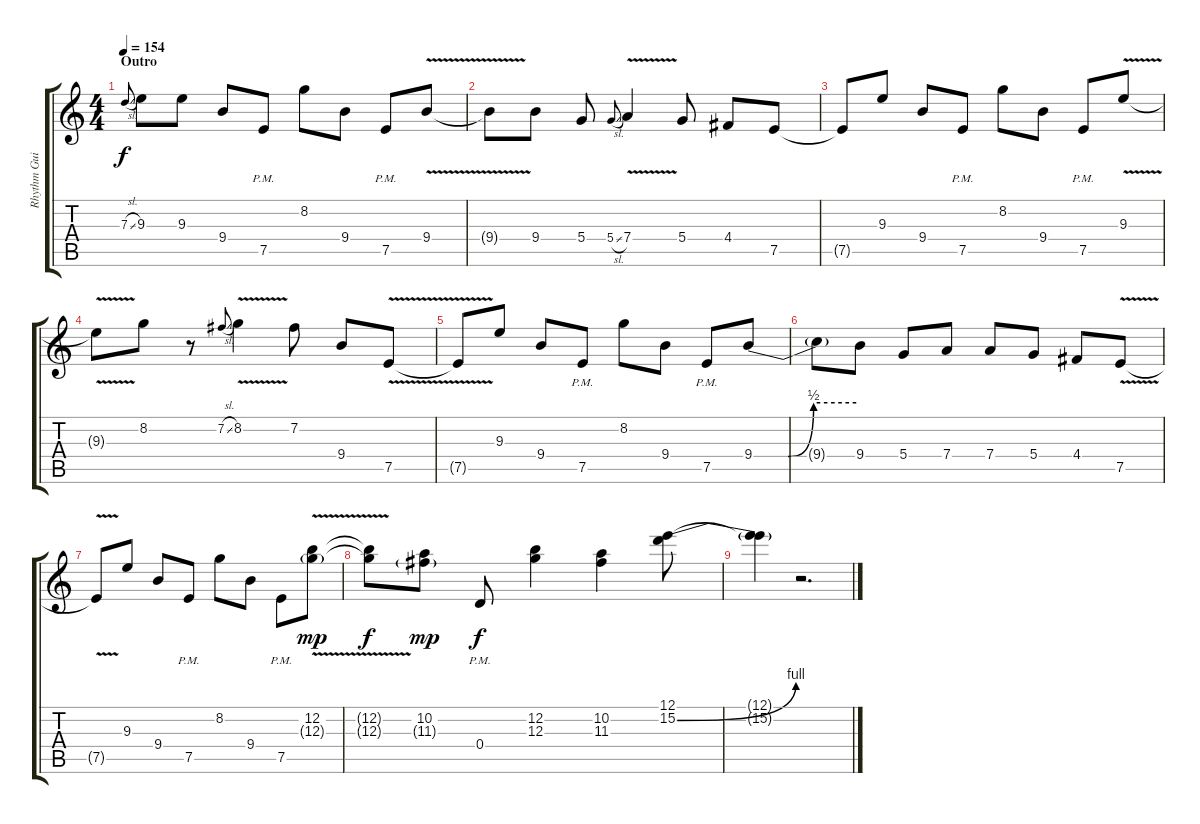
\track ("Rhythm Guitar II" "Rhythm Gui") {instrument overdrivenguitar}
\staff {score tabs}
\tuning (E4 B3 G3 D3 A2 E2) {hide}
\ts (4 4)
\section ("" "Outro")
\tempo 154
\clef g2
\ks c
7.3{sl}.8{gr onbeat dy f} 9.3.8{balance 8} 9.3.8 9.4.8 7.5{pm}.8 8.2.8 9.4.8 7.5{pm}.8 9.4{v}.8 |
9.4{t}.8 9.4.8 5.4.8 5.4{sl}.8{gr onbeat} 7.4{v}.4 5.4.8 4.4.8 7.5.8 |
7.5{t}.8 9.3.8 9.4.8 7.5{pm}.8 8.2.8 9.4.8 7.5{pm}.8 9.3{v}.8 |
9.3{t}.8 8.2.8 r.8 7.2{sl}.8{gr onbeat} 8.2{v}.4 7.2.8 9.4.8 7.5{v}.8 |
7.5{t}.8 9.3.8 9.4.8 7.5{pm}.8 8.2.8 9.4.8 7.5{pm}.8 9.4{be (custom 0 0 20 0 35 2 60 2)}.8 |
9.4{t}.8 9.4.8 5.4.8 7.4.8 7.4.8 5.4.8 4.4.8 7.5{v}.8 |
7.5{t}.8 9.3.8 9.4.8 7.5{pm}.8 8.2.8 9.4.8 7.5{pm}.8 (12.2{v} 12.3{g}).8{dy mp} |
(12.2{t} 12.3{t}).8{dy f} (10.2 11.3{g}).8{dy mp} 0.4{pm}.8{dy f} (12.2 12.3).4 (10.2 11.3).4 (12.1 15.2{be (bend 0 0 60 4)}).8 |
(12.1{t} 15.2{t}).4 r.2{d}
